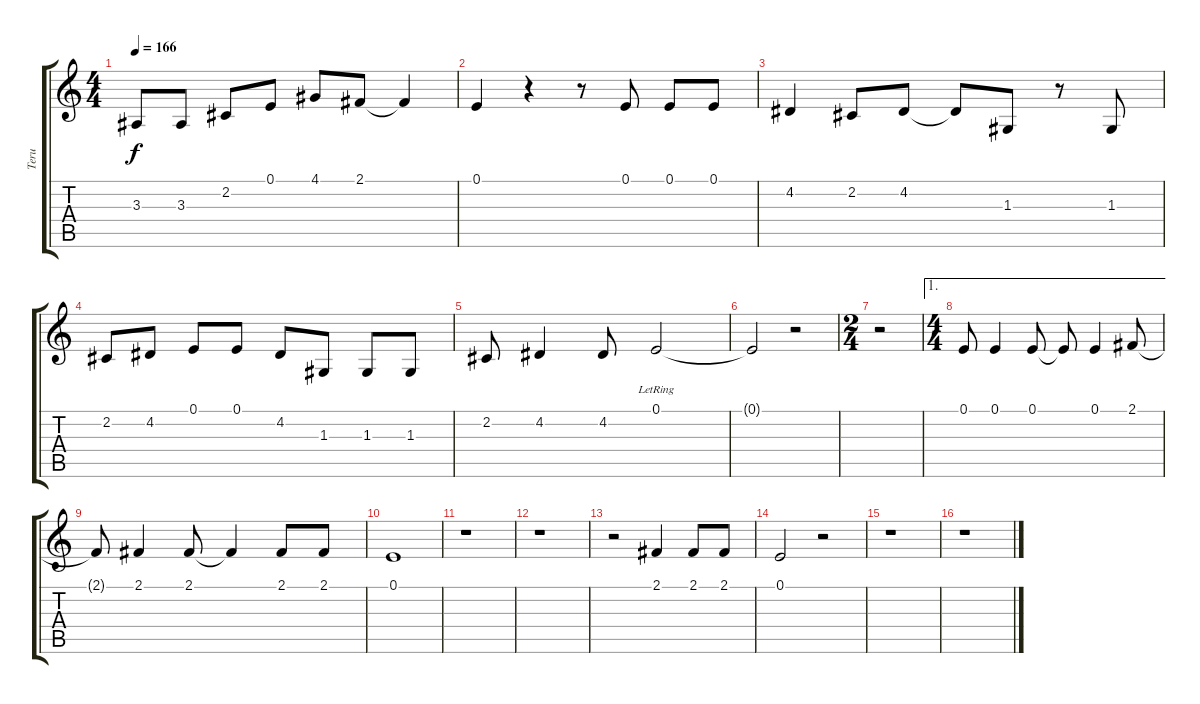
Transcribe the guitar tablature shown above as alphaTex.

\track ("Teru" "Teru") {instrument cello}
\staff {score tabs}
\tuning (E4 B3 G3 D3 A2 E2) {hide}
\ts (4 4)
\tempo 166
\clef g2
\ks c
3.3{t}.8{dy f} 3.3.8 2.2.8 0.1.8 4.1.8 2.1.8 2.1{t}.4 |
0.1.4 r.4 r.8 0.1.8 0.1.8 0.1.8 |
4.2.4 2.2.8 4.2.8 4.2{t}.8 1.3.8 r.8 1.3.8 |
2.2.8 4.2.8 0.1.8 0.1.8 4.2.8 1.3.8 1.3.8 1.3.8 |
2.2.8 4.2.4 4.2.8 0.1{lr}.2 |
0.1{t}.2 r.2 |
\ts (2 4)
r.2 |
\ae 1
\ts (4 4)
0.1.8 0.1.4 0.1.8 0.1{t}.8 0.1.4 2.1.8 |
2.1{t}.8 2.1.4 2.1.8 2.1{t}.4 2.1.8 2.1.8 |
0.1.1 |
r.1 |
r.1 |
r.2 2.1.4 2.1.8 2.1.8 |
0.1.2 r.2 |
r.1 |
r.1
